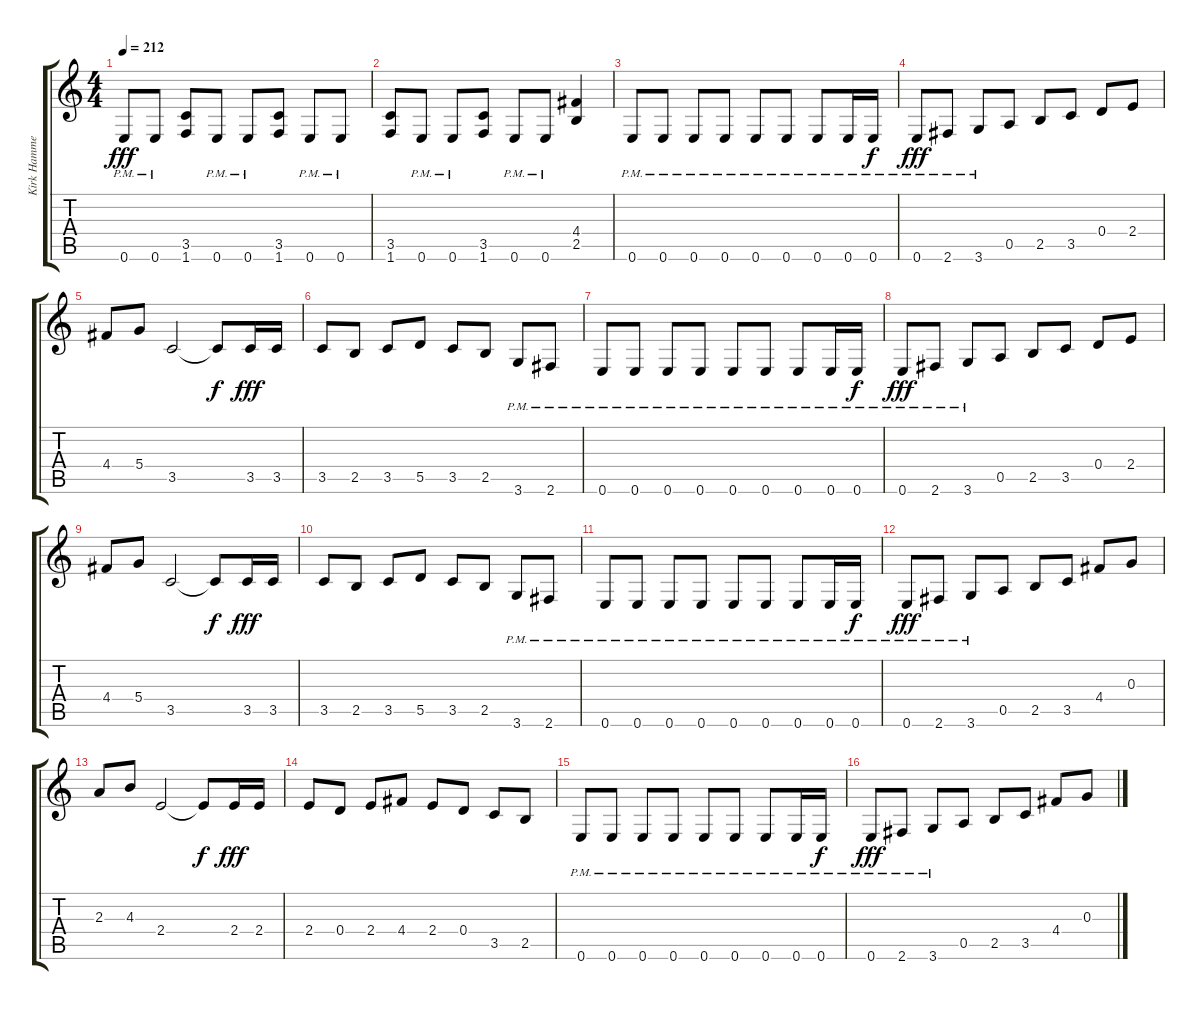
\track ("Kirk Hammet" "Kirk Hamme") {instrument distortionguitar}
\staff {score tabs}
\tuning (E4 B3 G3 D3 A2 E2) {hide}
\ts (4 4)
\tempo 212
\clef g2
\ks c
0.6{pm}.8{dy fff} 0.6{pm}.8 (3.5 1.6).8 0.6{pm}.8 0.6{pm}.8 (3.5 1.6).8 0.6{pm}.8 0.6{pm}.8 |
(3.5 1.6).8 0.6{pm}.8 0.6{pm}.8 (3.5 1.6).8 0.6{pm}.8 0.6{pm}.8 (4.4 2.5).4 |
0.6{pm}.8 0.6{pm}.8 0.6{pm}.8 0.6{pm}.8 0.6{pm}.8 0.6{pm}.8 0.6{pm}.8 0.6{pm}.16 0.6{pm}.16{dy f} |
0.6{pm}.8{dy fff} 2.6{pm}.8 3.6{pm}.8 0.5.8 2.5.8 3.5.8 0.4.8 2.4.8 |
4.4.8 5.4.8 3.5.2 3.5{t}.8{dy f} 3.5.16{dy fff} 3.5.16 |
3.5.8 2.5.8 3.5.8 5.5.8 3.5.8 2.5.8 3.6{pm}.8 2.6{pm}.8 |
0.6{pm}.8 0.6{pm}.8 0.6{pm}.8 0.6{pm}.8 0.6{pm}.8 0.6{pm}.8 0.6{pm}.8 0.6{pm}.16 0.6{pm}.16{dy f} |
0.6{pm}.8{dy fff} 2.6{pm}.8 3.6{pm}.8 0.5.8 2.5.8 3.5.8 0.4.8 2.4.8 |
4.4.8 5.4.8 3.5.2 3.5{t}.8{dy f} 3.5.16{dy fff} 3.5.16 |
3.5.8 2.5.8 3.5.8 5.5.8 3.5.8 2.5.8 3.6{pm}.8 2.6{pm}.8 |
0.6{pm}.8 0.6{pm}.8 0.6{pm}.8 0.6{pm}.8 0.6{pm}.8 0.6{pm}.8 0.6{pm}.8 0.6{pm}.16 0.6{pm}.16{dy f} |
0.6{pm}.8{dy fff} 2.6{pm}.8 3.6{pm}.8 0.5.8 2.5.8 3.5.8 4.4.8 0.3.8 |
2.3.8 4.3.8 2.4.2 2.4{t}.8{dy f} 2.4.16{dy fff} 2.4.16 |
2.4.8 0.4.8 2.4.8 4.4.8 2.4.8 0.4.8 3.5.8 2.5.8 |
0.6{pm}.8 0.6{pm}.8 0.6{pm}.8 0.6{pm}.8 0.6{pm}.8 0.6{pm}.8 0.6{pm}.8 0.6{pm}.16 0.6{pm}.16{dy f} |
0.6{pm}.8{dy fff} 2.6{pm}.8 3.6{pm}.8 0.5.8 2.5.8 3.5.8 4.4.8 0.3.8
